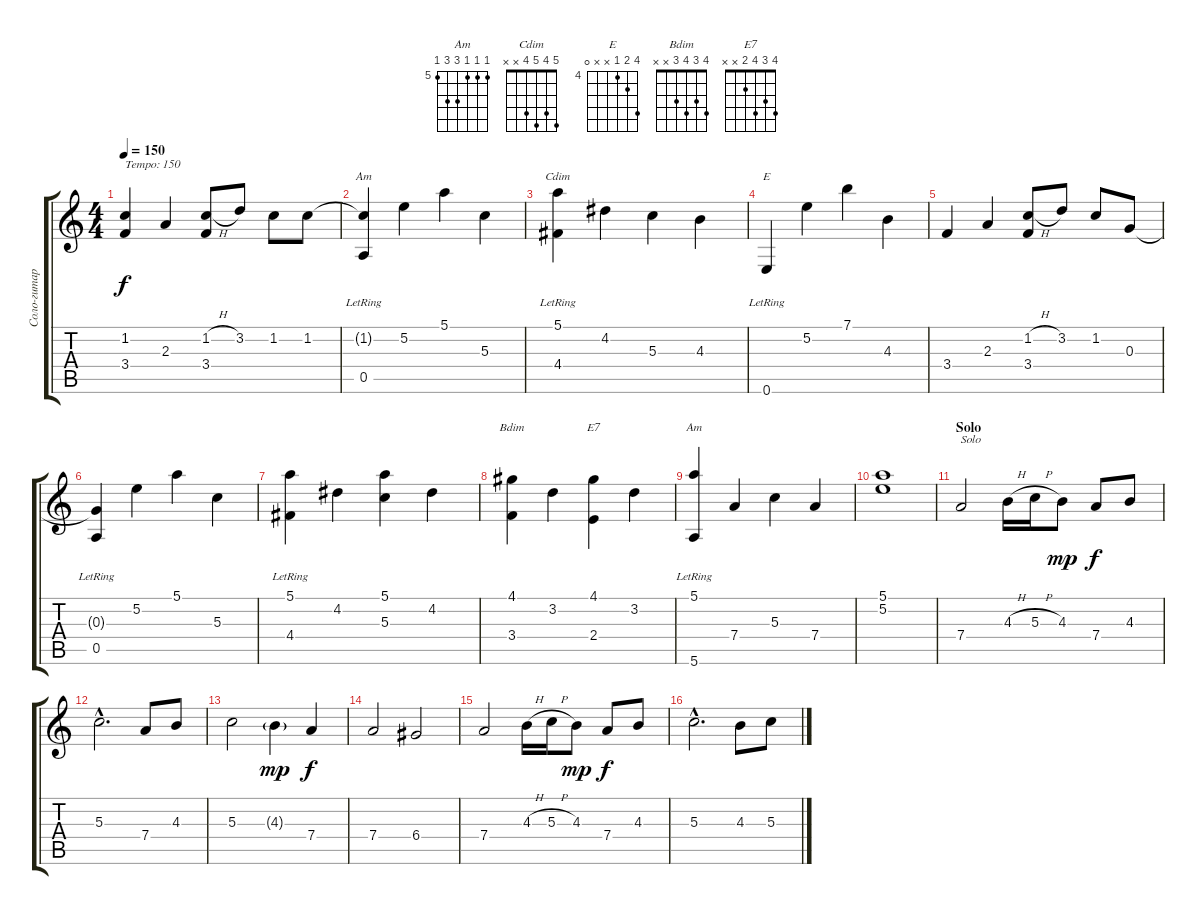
\track ("Соло-гитара" "Соло-гитар") {instrument acousticguitarsteel}
\staff {score tabs}
\tuning (E4 B3 G3 D3 A2 E2) {hide}
\chord ("Am" 5 5 5 x 0 x) {firstfret 5}
\chord ("Cdim" 5 4 5 4 x x)
\chord ("E" 7 5 4 x x 0) {firstfret 4}
\chord ("Bdim" 4 3 4 3 x x)
\chord ("E7" 4 3 4 2 x x)
\chord ("Am" 5 5 5 7 7 5) {firstfret 5}
\ts (4 4)
\tempo 150
\clef g2
\ks c
(1.2 3.4).4{txt "Tempo: 150" dy f instrument acousticguitarsteel} 2.3.4 (1.2{h} 3.4).8 3.2.8 1.2.8 1.2.8 |
(1.2{t} 0.5{lr}).4{ch "Am"} 5.2.4 5.1.4 5.3.4 |
(5.1 4.4{lr}).4{ch "Cdim"} 4.2.4 5.3.4 4.3.4 |
0.6{lr}.4{ch "E"} 5.2.4 7.1.4 4.3.4 |
3.4.4 2.3.4 (1.2{h} 3.4).8 3.2.8 1.2.8 0.3.8 |
(0.3{t} 0.5{lr}).4 5.2.4 5.1.4 5.3.4 |
(5.1 4.4{lr}).4 4.2.4 (5.1 5.3).4 4.2.4 |
(4.1 3.4).4{ch "Bdim"} 3.2.4 (4.1 2.4).4{ch "E7"} 3.2.4 |
(5.1 5.6{lr}).4{ch "Am"} 7.4.4 5.3.4 7.4.4 |
(5.1 5.2).1 |
\section ("" "Solo")
7.4.2{txt "Solo"} 4.3{h}.16 5.3{h}.16 4.3.8{dy mp} 7.4.8{dy f} 4.3.8 |
5.3{hac}.2{d} 7.4.8 4.3.8 |
5.3.2 4.3{g}.4{dy mp} 7.4.4{dy f} |
7.4.2 6.4.2 |
7.4.2 4.3{h}.16 5.3{h}.16 4.3.8{dy mp} 7.4.8{dy f} 4.3.8 |
5.3{hac}.2{d} 4.3.8 5.3.8
